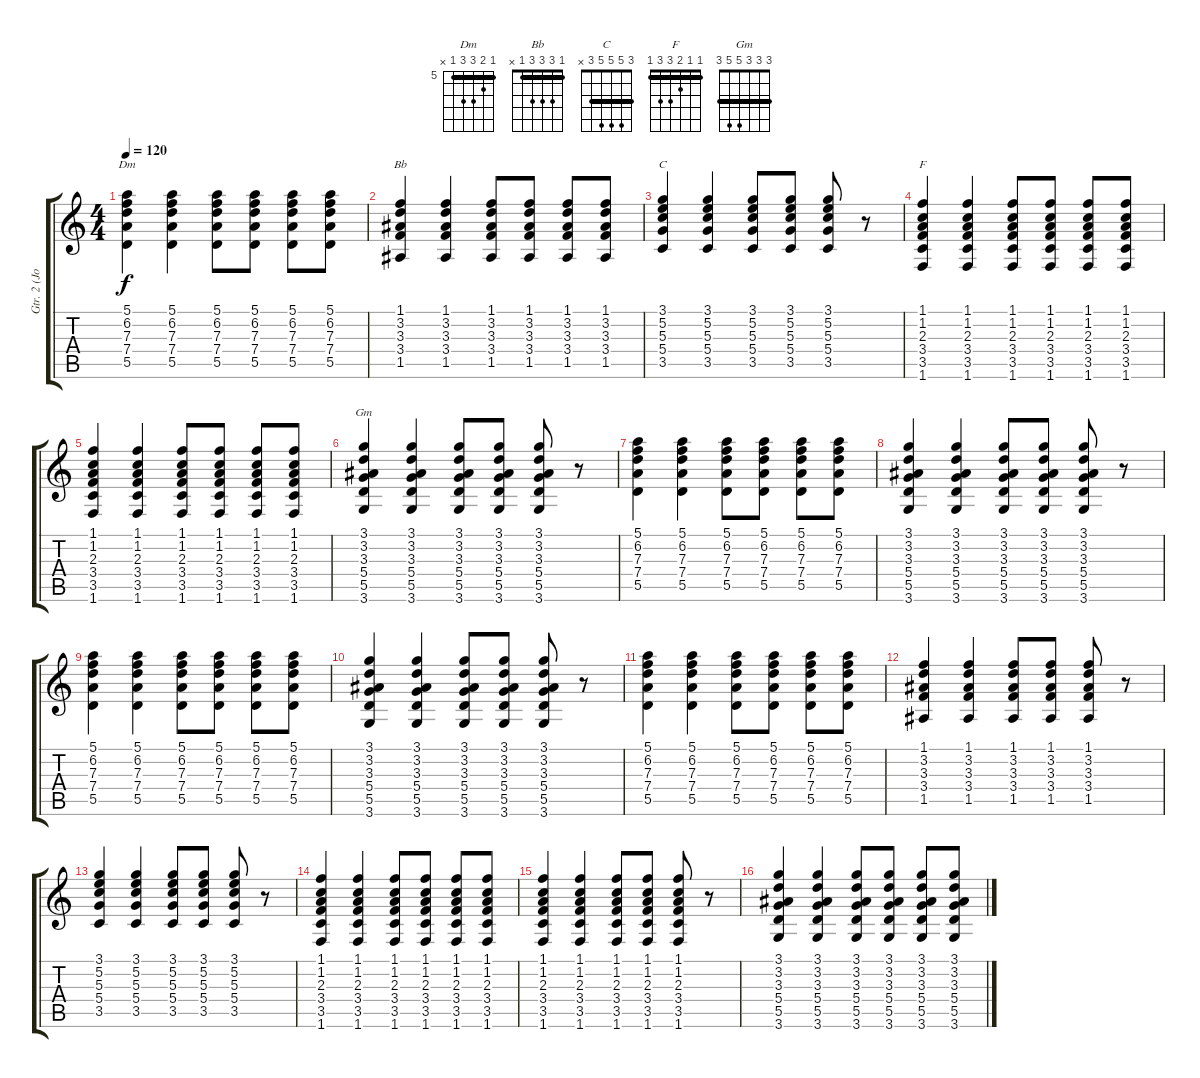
\track ("Gtr. 2 (John)" "Gtr. 2 (Jo") {instrument acousticguitarsteel}
\staff {score tabs}
\tuning (E4 B3 G3 D3 A2 E2) {hide}
\chord ("Dm" 5 6 7 7 5 x) {firstfret 5 barre 5}
\chord ("Bb" 1 3 3 3 1 x) {barre 1}
\chord ("C" 3 5 5 5 3 x) {barre 3}
\chord ("F" 1 1 2 3 3 1) {barre 1}
\chord ("Gm" 3 3 3 5 5 3) {barre 3}
\ts (4 4)
\tempo 120
\clef g2
\ks c
(5.1 6.2 7.3 7.4 5.5).4{ch "Dm" dy f} (5.1 6.2 7.3 7.4 5.5).4 (5.1 6.2 7.3 7.4 5.5).8 (5.1 6.2 7.3 7.4 5.5).8 (5.1 6.2 7.3 7.4 5.5).8 (5.1 6.2 7.3 7.4 5.5).8 |
(1.1 3.2 3.3 3.4 1.5).4{ch "Bb"} (1.1 3.2 3.3 3.4 1.5).4 (1.1 3.2 3.3 3.4 1.5).8 (1.1 3.2 3.3 3.4 1.5).8 (1.1 3.2 3.3 3.4 1.5).8 (1.1 3.2 3.3 3.4 1.5).8 |
(3.1 5.2 5.3 5.4 3.5).4{ch "C"} (3.1 5.2 5.3 5.4 3.5).4 (3.1 5.2 5.3 5.4 3.5).8 (3.1 5.2 5.3 5.4 3.5).8 (3.1 5.2 5.3 5.4 3.5).8 r.8 |
(1.1 1.2 2.3 3.4 3.5 1.6).4{ch "F"} (1.1 1.2 2.3 3.4 3.5 1.6).4 (1.1 1.2 2.3 3.4 3.5 1.6).8 (1.1 1.2 2.3 3.4 3.5 1.6).8 (1.1 1.2 2.3 3.4 3.5 1.6).8 (1.1 1.2 2.3 3.4 3.5 1.6).8 |
(1.1 1.2 2.3 3.4 3.5 1.6).4 (1.1 1.2 2.3 3.4 3.5 1.6).4 (1.1 1.2 2.3 3.4 3.5 1.6).8 (1.1 1.2 2.3 3.4 3.5 1.6).8 (1.1 1.2 2.3 3.4 3.5 1.6).8 (1.1 1.2 2.3 3.4 3.5 1.6).8 |
(3.1 3.2 3.3 5.4 5.5 3.6).4{ch "Gm"} (3.1 3.2 3.3 5.4 5.5 3.6).4 (3.1 3.2 3.3 5.4 5.5 3.6).8 (3.1 3.2 3.3 5.4 5.5 3.6).8 (3.1 3.2 3.3 5.4 5.5 3.6).8 r.8 |
(5.1 6.2 7.3 7.4 5.5).4 (5.1 6.2 7.3 7.4 5.5).4 (5.1 6.2 7.3 7.4 5.5).8 (5.1 6.2 7.3 7.4 5.5).8 (5.1 6.2 7.3 7.4 5.5).8 (5.1 6.2 7.3 7.4 5.5).8 |
(3.1 3.2 3.3 5.4 5.5 3.6).4 (3.1 3.2 3.3 5.4 5.5 3.6).4 (3.1 3.2 3.3 5.4 5.5 3.6).8 (3.1 3.2 3.3 5.4 5.5 3.6).8 (3.1 3.2 3.3 5.4 5.5 3.6).8 r.8 |
(5.1 6.2 7.3 7.4 5.5).4 (5.1 6.2 7.3 7.4 5.5).4 (5.1 6.2 7.3 7.4 5.5).8 (5.1 6.2 7.3 7.4 5.5).8 (5.1 6.2 7.3 7.4 5.5).8 (5.1 6.2 7.3 7.4 5.5).8 |
(3.1 3.2 3.3 5.4 5.5 3.6).4 (3.1 3.2 3.3 5.4 5.5 3.6).4 (3.1 3.2 3.3 5.4 5.5 3.6).8 (3.1 3.2 3.3 5.4 5.5 3.6).8 (3.1 3.2 3.3 5.4 5.5 3.6).8 r.8 |
(5.1 6.2 7.3 7.4 5.5).4 (5.1 6.2 7.3 7.4 5.5).4 (5.1 6.2 7.3 7.4 5.5).8 (5.1 6.2 7.3 7.4 5.5).8 (5.1 6.2 7.3 7.4 5.5).8 (5.1 6.2 7.3 7.4 5.5).8 |
(1.1 3.2 3.3 3.4 1.5).4 (1.1 3.2 3.3 3.4 1.5).4 (1.1 3.2 3.3 3.4 1.5).8 (1.1 3.2 3.3 3.4 1.5).8 (1.1 3.2 3.3 3.4 1.5).8 r.8 |
(3.1 5.2 5.3 5.4 3.5).4 (3.1 5.2 5.3 5.4 3.5).4 (3.1 5.2 5.3 5.4 3.5).8 (3.1 5.2 5.3 5.4 3.5).8 (3.1 5.2 5.3 5.4 3.5).8 r.8 |
(1.1 1.2 2.3 3.4 3.5 1.6).4 (1.1 1.2 2.3 3.4 3.5 1.6).4 (1.1 1.2 2.3 3.4 3.5 1.6).8 (1.1 1.2 2.3 3.4 3.5 1.6).8 (1.1 1.2 2.3 3.4 3.5 1.6).8 (1.1 1.2 2.3 3.4 3.5 1.6).8 |
(1.1 1.2 2.3 3.4 3.5 1.6).4 (1.1 1.2 2.3 3.4 3.5 1.6).4 (1.1 1.2 2.3 3.4 3.5 1.6).8 (1.1 1.2 2.3 3.4 3.5 1.6).8 (1.1 1.2 2.3 3.4 3.5 1.6).8 r.8 |
(3.1 3.2 3.3 5.4 5.5 3.6).4 (3.1 3.2 3.3 5.4 5.5 3.6).4 (3.1 3.2 3.3 5.4 5.5 3.6).8 (3.1 3.2 3.3 5.4 5.5 3.6).8 (3.1 3.2 3.3 5.4 5.5 3.6).8 (3.1 3.2 3.3 5.4 5.5 3.6).8
